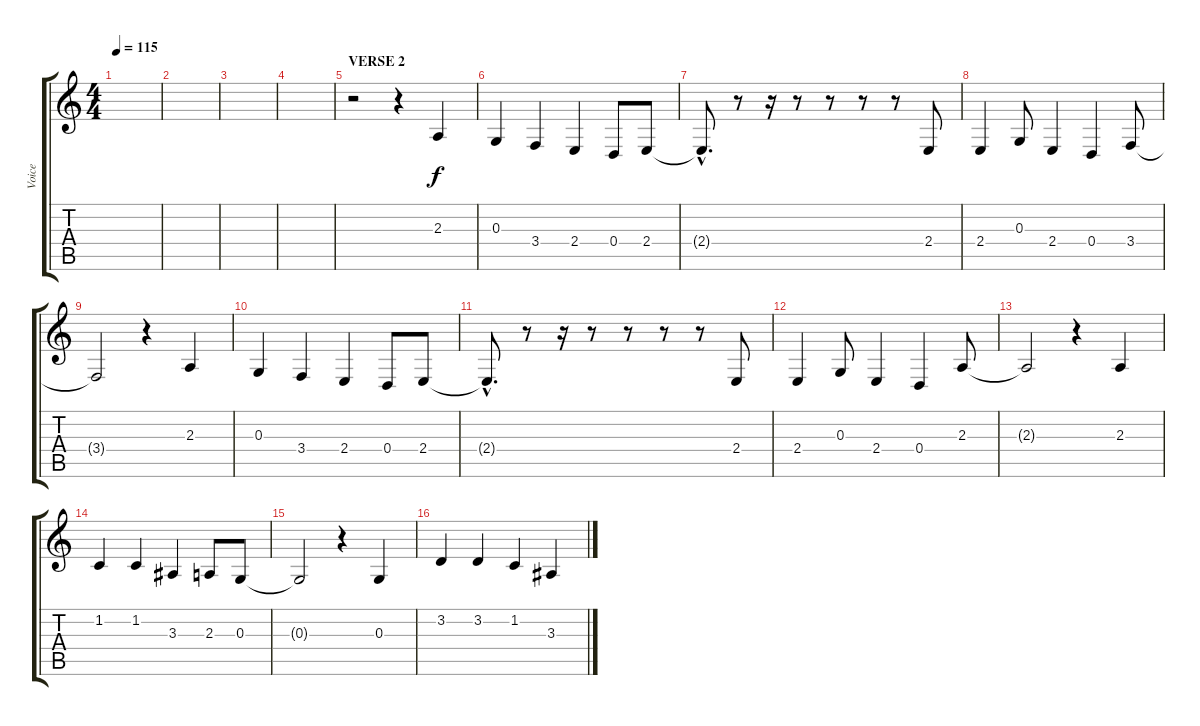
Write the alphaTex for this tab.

\track ("Voice" "Voice") {instrument tenorsax}
\staff {score tabs}
\tuning (E4 B3 G3 D3 A2 E2) {hide}
\ts (4 4)
\tempo 115
\clef g2
\ks c
|
|
|
|
\section ("" "VERSE 2")
r.2 r.4 2.3.4 |
0.3.4 3.4.4 2.4.4 0.4.8 2.4.8 |
2.4{hac t}.8{d} r.8 r.16 r.8 r.8 r.8 r.8 2.4.8 |
2.4.4 0.3.8 2.4.4 0.4.4 3.4.8 |
3.4{t}.2 r.4 2.3.4 |
0.3.4 3.4.4 2.4.4 0.4.8 2.4.8 |
2.4{hac t}.8{d} r.8 r.16 r.8 r.8 r.8 r.8 2.4.8 |
2.4.4 0.3.8 2.4.4 0.4.4 2.3.8 |
2.3{t}.2 r.4 2.3.4 |
1.2.4 1.2.4 3.3.4 2.3.8 0.3.8 |
0.3{t}.2 r.4 0.3.4 |
3.2.4 3.2.4 1.2.4 3.3.4
